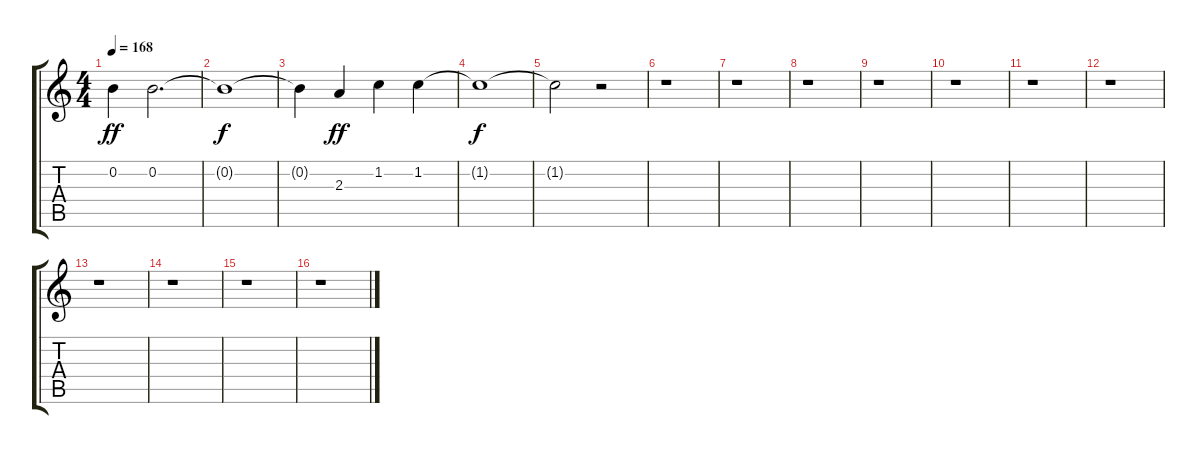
\track "" {instrument distortionguitar}
\staff {score tabs}
\tuning (E4 B3 G3 D3 A2 E2) {hide}
\ts (4 4)
\tempo 168
\clef g2
\ks c
0.2.4{dy ff} 0.2.2{d} |
0.2{t}.1{dy f} |
0.2{t}.4 2.3.4{dy ff} 1.2.4 1.2.4 |
1.2{t}.1{dy f} |
1.2{t}.2 r.2 |
r.1 |
r.1 |
r.1 |
r.1 |
r.1 |
r.1 |
r.1 |
r.1 |
r.1 |
r.1 |
r.1
